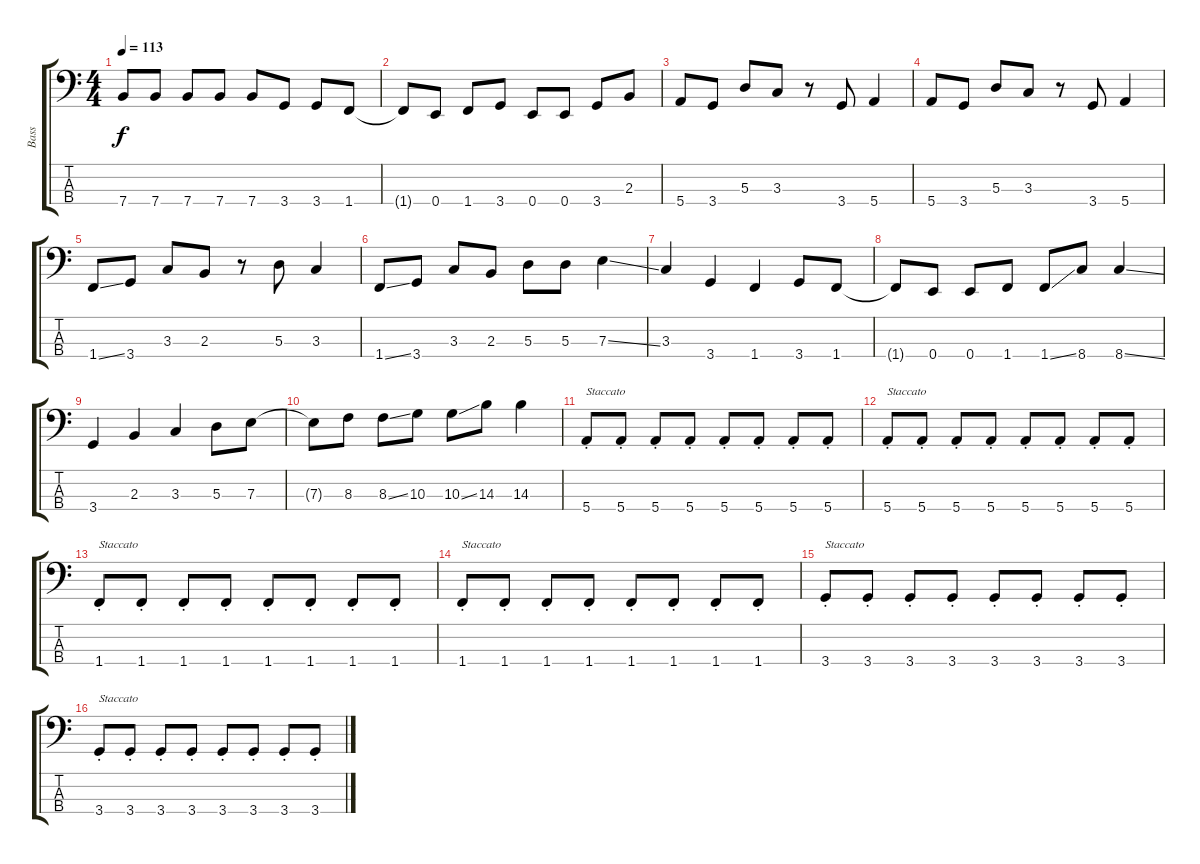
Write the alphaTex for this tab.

\track ("Bass" "Bass") {instrument electricbasspick}
\staff {score tabs}
\tuning (G2 D2 A1 E1) {hide}
\ts (4 4)
\tempo 113
\clef f4
\ks c
7.4.8{dy f} 7.4.8 7.4.8 7.4.8 7.4.8 3.4.8 3.4.8 1.4.8 |
1.4{t}.8 0.4.8 1.4.8 3.4.8 0.4.8 0.4.8 3.4.8 2.3.8 |
5.4.8 3.4.8 5.3.8 3.3.8 r.8 3.4.8 5.4.4 |
5.4.8 3.4.8 5.3.8 3.3.8 r.8 3.4.8 5.4.4 |
1.4{ss}.8 3.4.8 3.3.8 2.3.8 r.8 5.3.8 3.3.4 |
1.4{ss}.8 3.4.8 3.3.8 2.3.8 5.3.8 5.3.8 7.3{ss}.4 |
3.3.4 3.4.4 1.4.4 3.4.8 1.4.8 |
1.4{t}.8 0.4.8 0.4.8 1.4.8 1.4{ss}.8 8.4.8 8.4{ss}.4 |
3.4.4 2.3.4 3.3.4 5.3.8 7.3.8 |
7.3{t}.8 8.3.8 8.3{ss}.8 10.3.8 10.3{ss}.8 14.3.8 14.3.4 |
5.4{st}.8{txt "Staccato"} 5.4{st}.8 5.4{st}.8 5.4{st}.8 5.4{st}.8 5.4{st}.8 5.4{st}.8 5.4{st}.8 |
5.4{st}.8{txt "Staccato"} 5.4{st}.8 5.4{st}.8 5.4{st}.8 5.4{st}.8 5.4{st}.8 5.4{st}.8 5.4{st}.8 |
1.4{st}.8{txt "Staccato"} 1.4{st}.8 1.4{st}.8 1.4{st}.8 1.4{st}.8 1.4{st}.8 1.4{st}.8 1.4{st}.8 |
1.4{st}.8{txt "Staccato"} 1.4{st}.8 1.4{st}.8 1.4{st}.8 1.4{st}.8 1.4{st}.8 1.4{st}.8 1.4{st}.8 |
3.4{st}.8{txt "Staccato"} 3.4{st}.8 3.4{st}.8 3.4{st}.8 3.4{st}.8 3.4{st}.8 3.4{st}.8 3.4{st}.8 |
3.4{st}.8{txt "Staccato"} 3.4{st}.8 3.4{st}.8 3.4{st}.8 3.4{st}.8 3.4{st}.8 3.4{st}.8 3.4{st}.8
